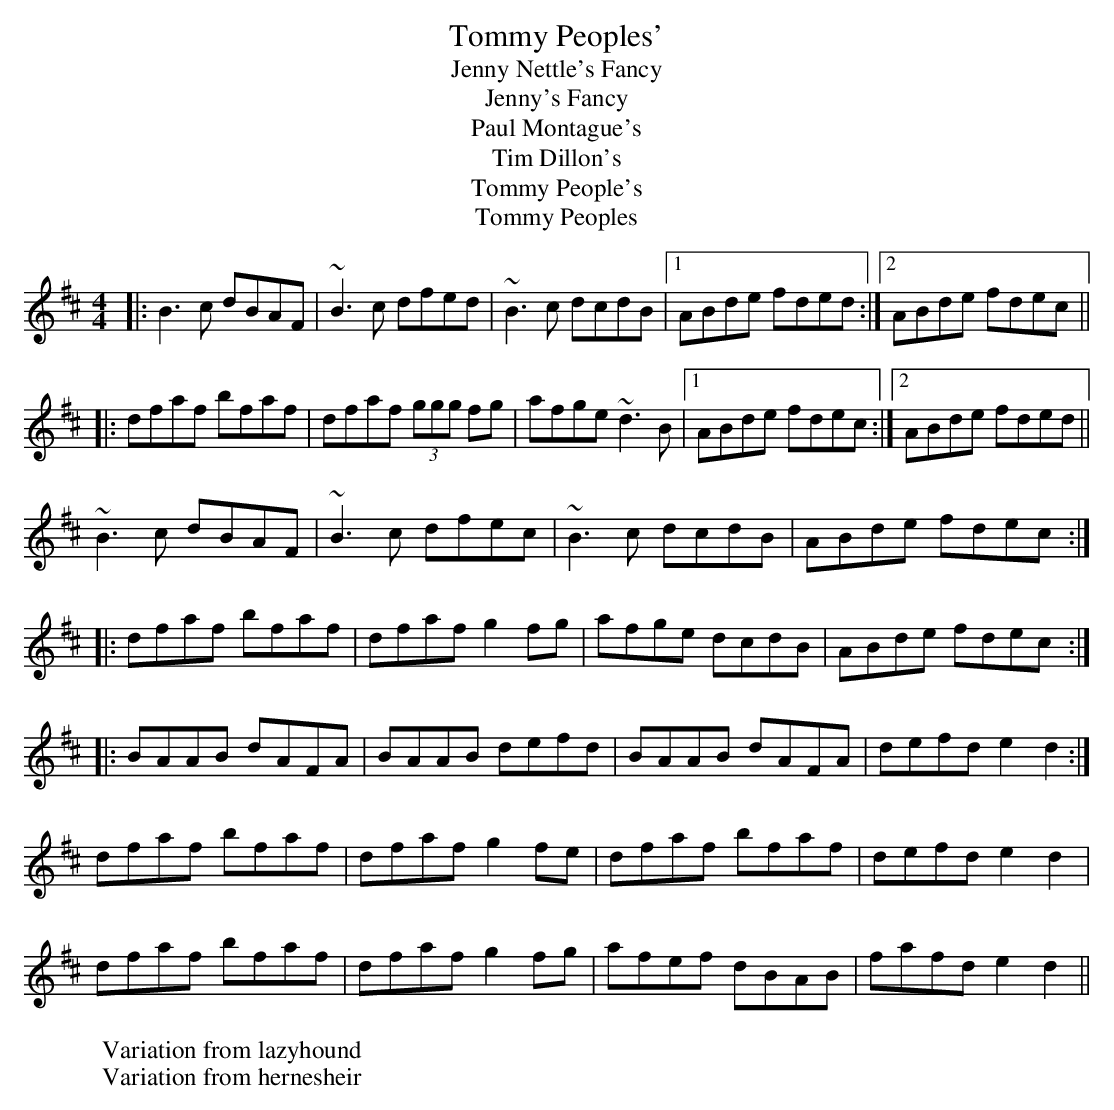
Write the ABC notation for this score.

X:1
T:Tommy Peoples'
T:Jenny Nettle's Fancy
T:Jenny's Fancy
T:Paul Montague's
T:Tim Dillon's
T:Tommy People's
T:Tommy Peoples
M:4/4
L:1/8
K:Bmin
|:B3 c dBAF|~B3 c dfed|~B3 c dcdB|1 ABde fded:|2 ABde fdec||
|:dfaf bfaf|dfaf (3ggg fg|afge ~d3 B|1 ABde fdec:|2 ABde fded||
W:Variation from lazyhound
~B3c dBAF|~B3c dfec|~B3c dcdB|ABde fdec:|
|:dfaf bfaf|dfaf g2fg|afge dcdB|ABde fdec:|
W:Variation from hernesheir
|:BAAB dAFA|BAAB defd|BAAB dAFA|defd e2d2:|
dfaf bfaf|dfaf g2fe|dfaf bfaf|defd e2d2|
dfaf bfaf|dfaf g2fg|afef dBAB|fafd e2d2||
